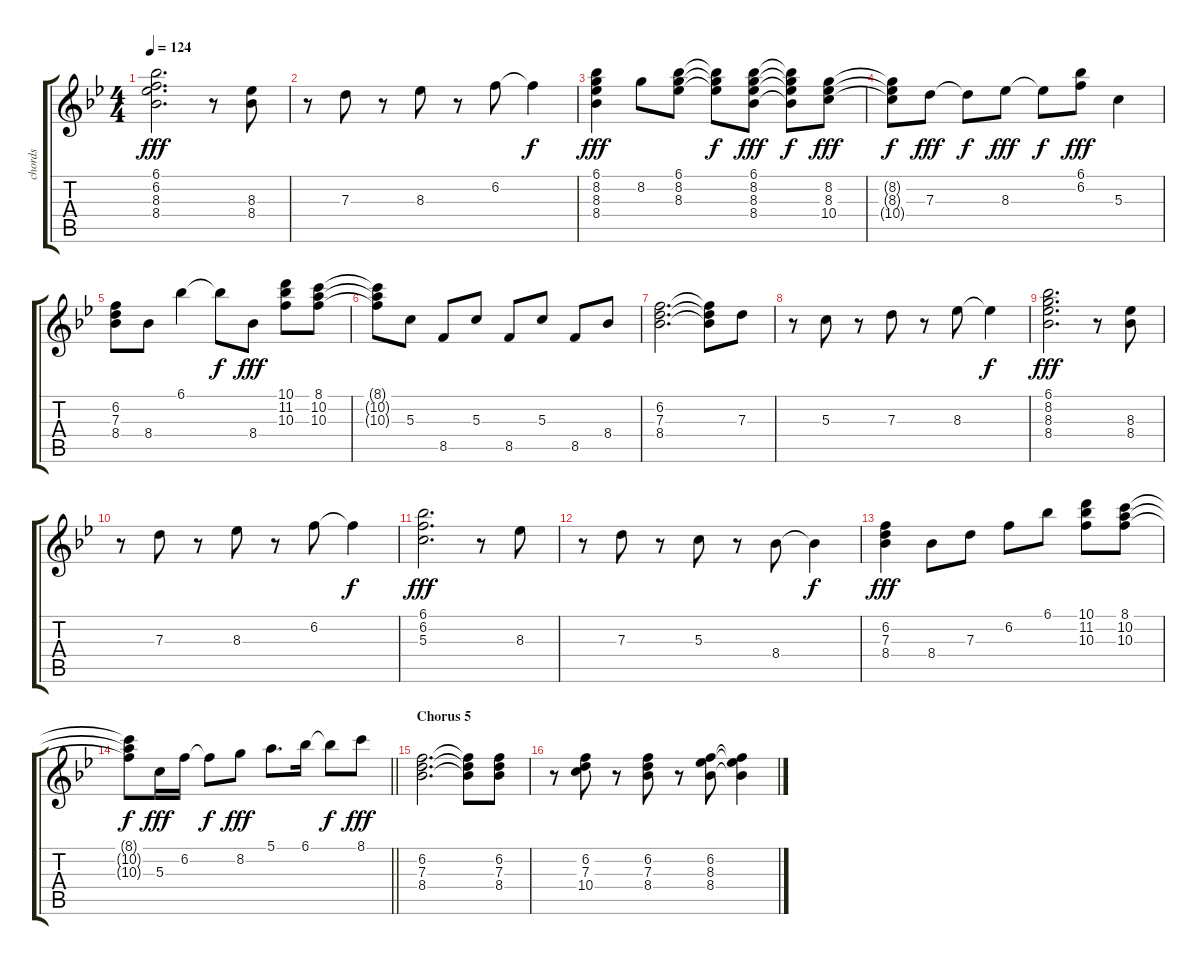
\track ("chords" "chords") {instrument electricguitarjazz}
\staff {score tabs}
\tuning (E4 B3 G3 D3 A2 E2) {hide}
\ts (4 4)
\tempo 124
\clef g2
\ks bb
(6.1 6.2 8.3 8.4).2{d dy fff} r.8 (8.3 8.4).8 |
r.8 7.3.8 r.8 8.3.8 r.8 6.2.8 6.2{t}.4{dy f} |
(6.1 8.2 8.3 8.4).4{dy fff} 8.2.8 (6.1 8.2 8.3).8 (6.1{t} 8.2{t} 8.3{t}).8{dy f} (6.1 8.2 8.3 8.4).8{dy fff} (6.1{t} 8.2{t} 8.3{t} 8.4{t}).8{dy f} (8.2 8.3 10.4).8{dy fff} |
(8.2{t} 8.3{t} 10.4{t}).8{dy f} 7.3.8{dy fff} 7.3{t}.8{dy f} 8.3.8{dy fff} 8.3{t}.8{dy f} (6.1 6.2).8{dy fff} 5.3.4 |
(6.2 7.3 8.4).8 8.4.8 6.1.4 6.1{t}.8{dy f} 8.4.8{dy fff} (10.1 11.2 10.3).8 (8.1 10.2 10.3).8 |
(8.1{t} 10.2{t} 10.3{t}).8 5.3.8 8.5.8 5.3.8 8.5.8 5.3.8 8.5.8 8.4.8 |
(6.2 7.3 8.4).2{d} (6.2{t} 7.3{t} 8.4{t}).8 7.3.8 |
r.8 5.3.8 r.8 7.3.8 r.8 8.3.8 8.3{t}.4{dy f} |
(6.1 8.2 8.3 8.4).2{d dy fff} r.8 (8.3 8.4).8 |
r.8 7.3.8 r.8 8.3.8 r.8 6.2.8 6.2{t}.4{dy f} |
(6.1 6.2 5.3).2{d dy fff} r.8 8.3.8 |
r.8 7.3.8 r.8 5.3.8 r.8 8.4.8 8.4{t}.4{dy f} |
(6.2 7.3 8.4).4{dy fff} 8.4.8 7.3.8 6.2.8 6.1.8 (10.1 11.2 10.3).8 (8.1 10.2 10.3).8 |
\barLineRight lightlight
(8.1{t} 10.2{t} 10.3{t}).8{dy f} 5.3.16{dy fff} 6.2.16 6.2{t}.8{dy f} 8.2.8{dy fff} 5.1.8{d} 6.1.16 6.1{t}.8{dy f} 8.1.8{dy fff} |
\section ("" "Chorus 5")
(6.2 7.3 8.4).2{d volume 0} (6.2{t} 7.3{t} 8.4{t}).8 (6.2 7.3 8.4).8 |
r.8 (6.2 7.3 10.4).8 r.8 (6.2 7.3 8.4).8 r.8 (6.2 8.3 8.4).8 (6.2{t} 8.3{t} 8.4{t}).4
